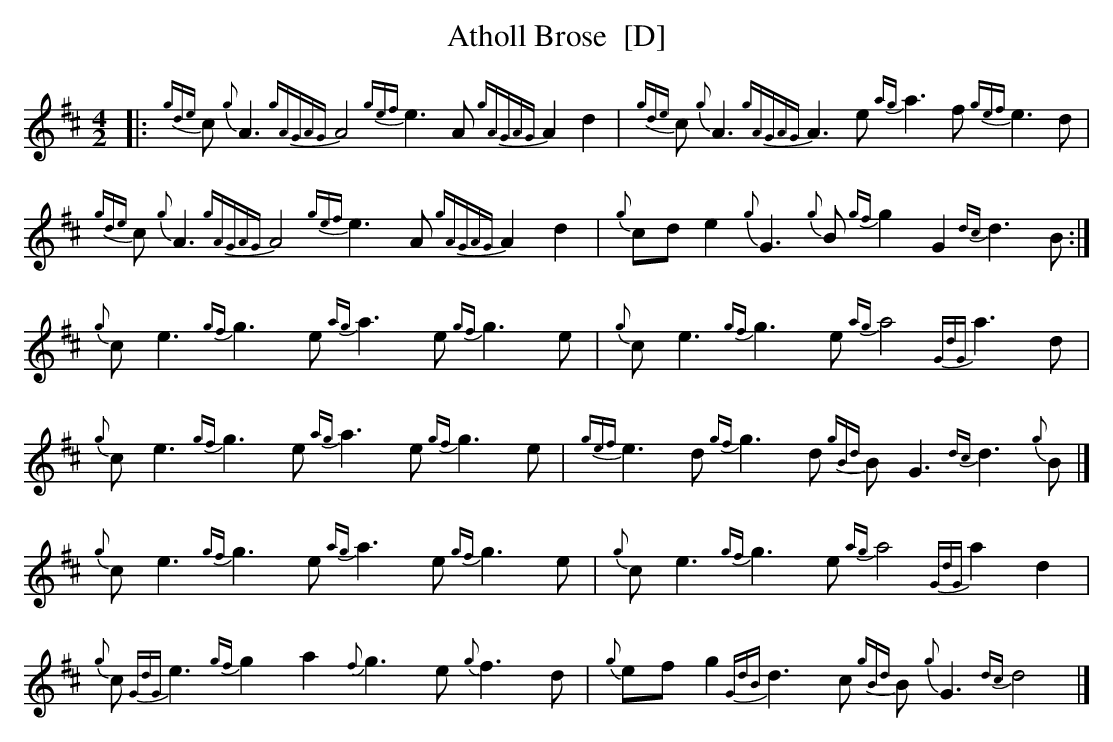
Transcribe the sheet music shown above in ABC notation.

X:1
T:Atholl Brose  [D]
E:7
M:4/2
K:D
|: {gde}c{g}A3 {gAGAG}A4 {gef}e3A {gAGAG}A2d2 | {gde}c{g}A3 {gAGAG}A3e {ag}a3f {gef}e3d |
{gde}c{g}A3 {gAGAG}A4 {gef}e3A {gAGAG}A2d2 | {g}cde2 {g}G3{g}B {gf}g2G2 {dc}d3B :|
{g}ce3 {gf}g3e {ag}a3e {gf}g3e | {g}ce3 {gf}g3e {ag}a4 {GdG}a3d |
{g}ce3 {gf}g3e {ag}a3e {gf}g3e | {gef}e3d {gf}g3d {gBd}BG3 {dc}d3{g}B |]
{g}ce3 {gf}g3e {ag}a3e {gf}g3e | {g}ce3 {gf}g3e {ag}a4 {GdG}a2d2 |
{g}c{GdG}e3 {gf}g2a2 {f}g3e {g}f3d | {g}efg2 {GdB}d3c {gBd}B{g}G3 {dc}d4 |]
